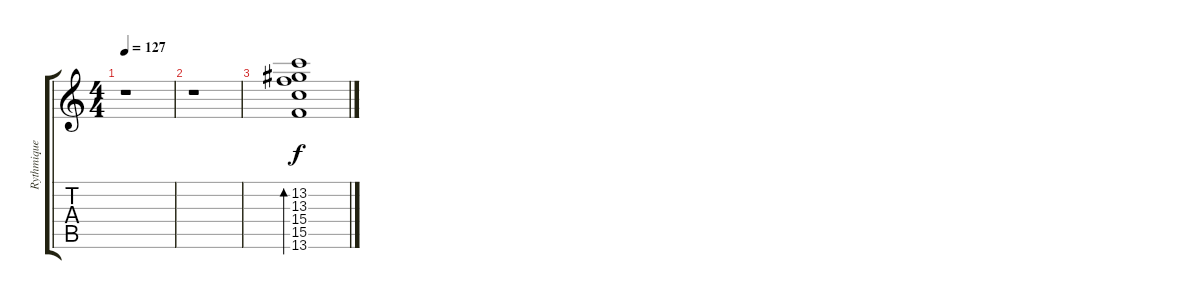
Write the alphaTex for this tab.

\track ("Rythmique" "Rythmique") {instrument electricguitarjazz}
\staff {score tabs}
\tuning (E4 B3 G3 D3 A2 E2) {hide}
\ts (4 4)
\tempo 127
\clef g2
\ks c
r.1{dy f} |
r.1 |
(13.2 13.3 15.4 15.5 13.6).1{bd 480}
